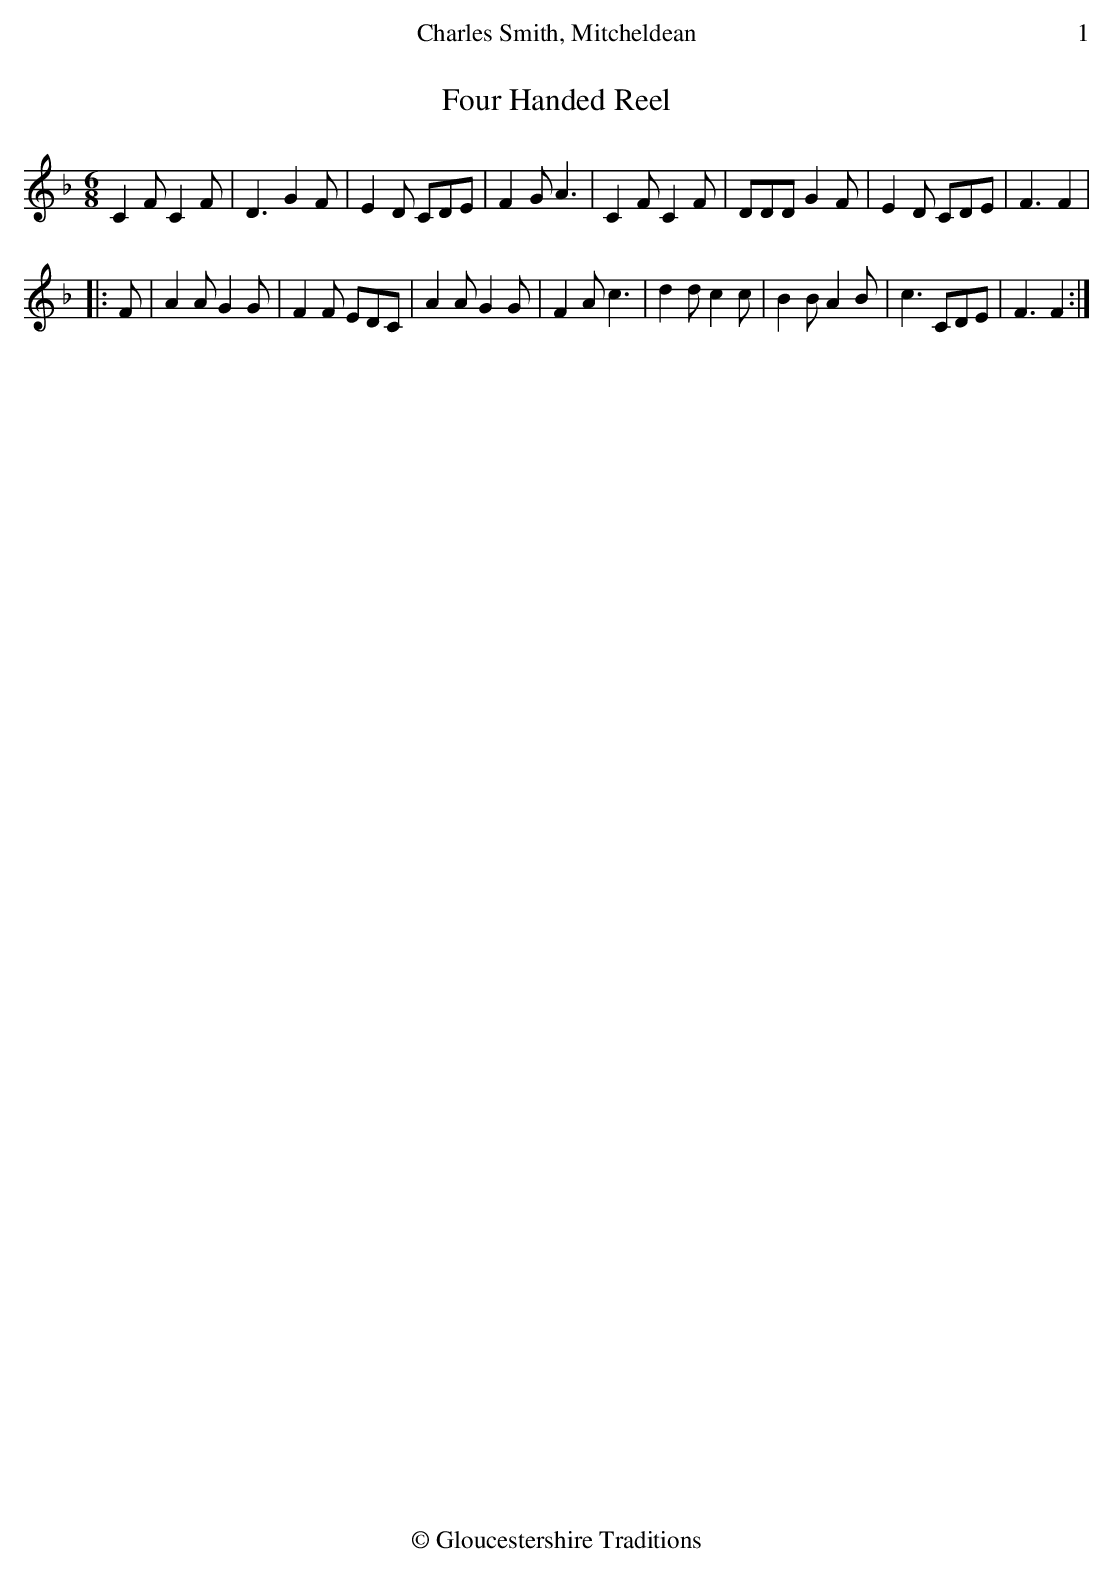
X:1
T:Four Handed Reel
M:6/8
L:1/8
K:F
C2F C2F | D3 G2F | E2D CDE | F2G A3 | C2F C2F | DDD G2F | E2D CDE | F3F2 |
|: F | A2A G2G | F2F EDC | A2A G2G | F2A c3 | d2d c2c | B2B A2B | c3 CDE | F3F2 :|
